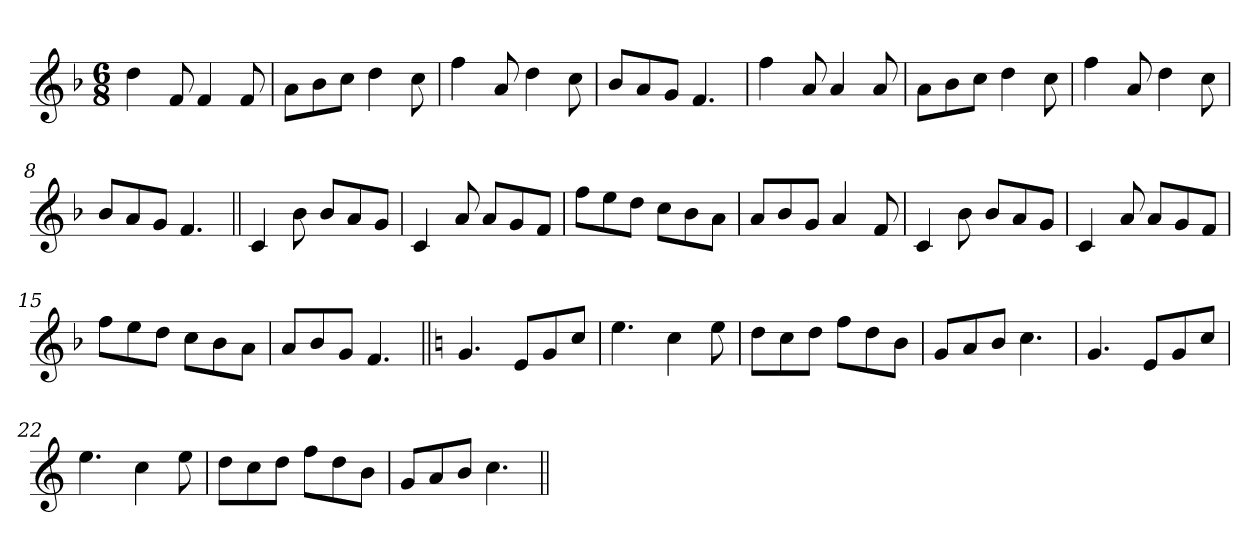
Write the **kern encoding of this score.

**kern
*part1
*staff1
*clefG2
*k[b-]
*F:
*M6/8
=1
4dd\
8f/
4f/
8f/
=2
8a\L
8b-\
8cc\J
4dd\
8cc\
=3
4ff\
8a/
4dd\
8cc\
=4
8b-/L
8a/
8g/J
4.f/
=5
4ff\
8a/
4a/
8a/
=6
8a\L
8b-\
8cc\J
4dd\
8cc\
=7
4ff\
8a/
4dd\
8cc\
=8
8b-/L
8a/
8g/J
4.f/
=9||
4c/
8b-\
8b-/L
8a/
8g/J
!!LO:LB:g=z
=10
4c/
8a/
8a/L
8g/
8f/J
=11
8ff\L
8ee\
8dd\J
8cc\L
8b-\
8a\J
=12
8a/L
8b-/
8g/J
4a/
8f/
=13
4c/
8b-\
8b-/L
8a/
8g/J
=14
4c/
8a/
8a/L
8g/
8f/J
=15
8ff\L
8ee\
8dd\J
8cc\L
8b-\
8a\J
=16
8a/L
8b-/
8g/J
4.f/
=17||
*k[]
*C:
4.g/
8e/L
8g/
8cc/J
!!LO:LB:g=z
=18
4.ee\
4cc\
8ee\
=19
8dd\L
8cc\
8dd\J
8ff\L
8dd\
8b\J
=20
8g/L
8a/
8b/J
4.cc\
=21
4.g/
8e/L
8g/
8cc/J
=22
4.ee\
4cc\
8ee\
=23
8dd\L
8cc\
8dd\J
8ff\L
8dd\
8b\J
=24
8g/L
8a/
8b/J
4.cc\
=||
*-
